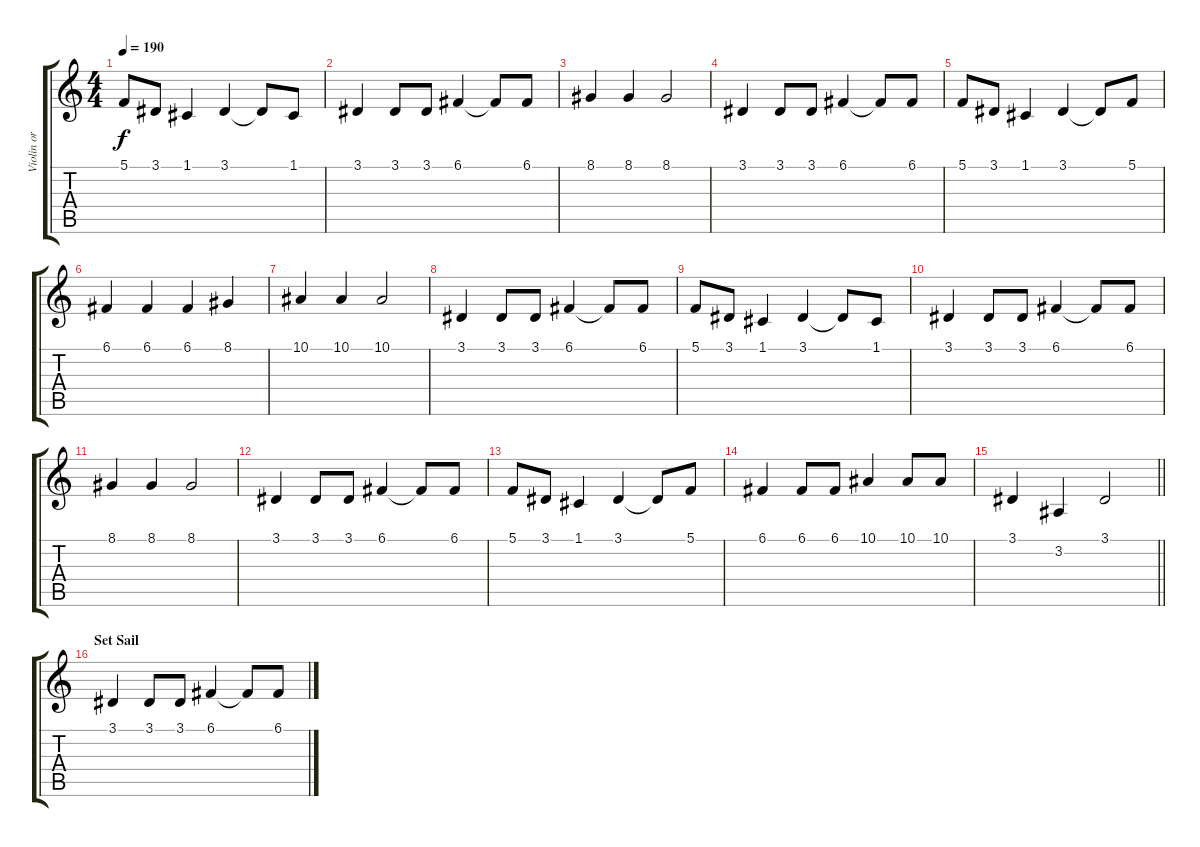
\track ("Violin or Some Shit" "Violin or ") {instrument violin}
\staff {score tabs}
\tuning (C4 G3 Eb3 Bb2 F2 C2) {hide}
\ts (4 4)
\tempo 190
\clef g2
\ks c
5.1.8{dy f} 3.1.8 1.1.4 3.1.4 3.1{t}.8 1.1.8 |
3.1.4 3.1.8 3.1.8 6.1.4 6.1{t}.8 6.1.8 |
8.1.4 8.1.4 8.1.2 |
3.1.4 3.1.8 3.1.8 6.1.4 6.1{t}.8 6.1.8 |
5.1.8 3.1.8 1.1.4 3.1.4 3.1{t}.8 5.1.8 |
6.1.4 6.1.4 6.1.4 8.1.4 |
10.1.4 10.1.4 10.1.2 |
3.1.4 3.1.8 3.1.8 6.1.4 6.1{t}.8 6.1.8 |
5.1.8 3.1.8 1.1.4 3.1.4 3.1{t}.8 1.1.8 |
3.1.4 3.1.8 3.1.8 6.1.4 6.1{t}.8 6.1.8 |
8.1.4 8.1.4 8.1.2 |
3.1.4 3.1.8 3.1.8 6.1.4 6.1{t}.8 6.1.8 |
5.1.8 3.1.8 1.1.4 3.1.4 3.1{t}.8 5.1.8 |
6.1.4 6.1.8 6.1.8 10.1.4 10.1.8 10.1.8 |
\barLineRight lightlight
3.1.4 3.2.4 3.1.2 |
\section ("" "Set Sail")
3.1.4 3.1.8 3.1.8 6.1.4 6.1{t}.8 6.1.8
